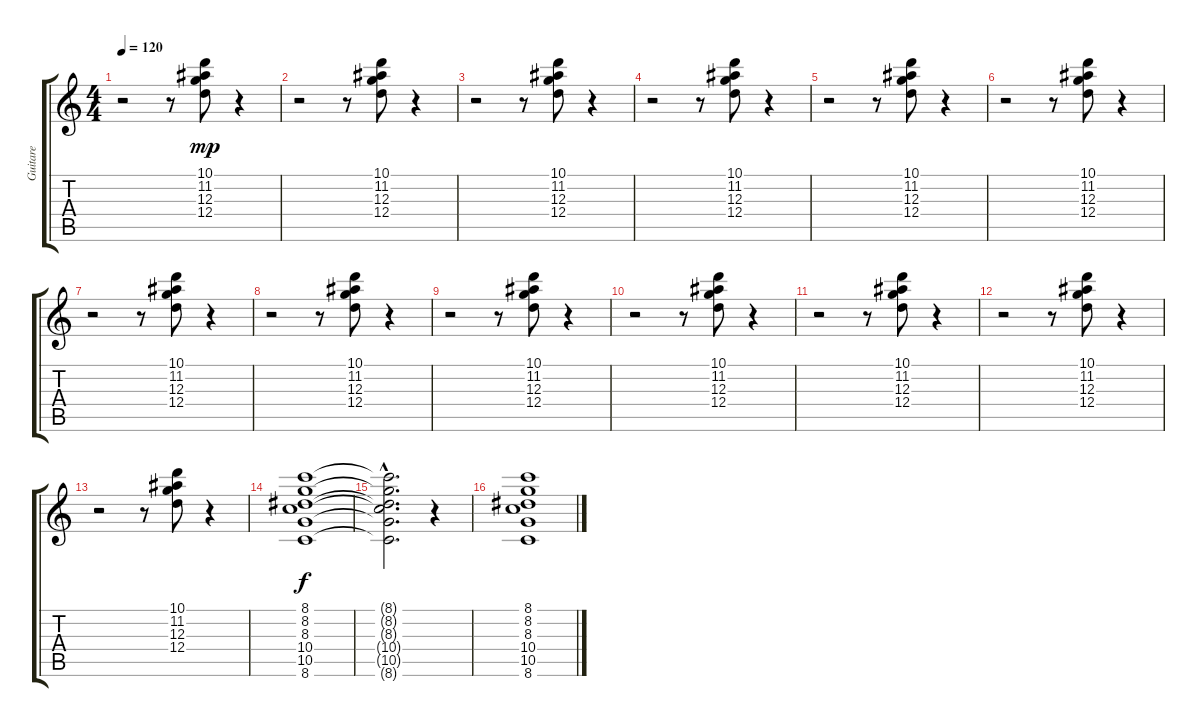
\track ("Guitare" "Guitare") {instrument electricguitarclean}
\staff {score tabs}
\tuning (E4 B3 G3 D3 A2 E2) {hide}
\ts (4 4)
\tempo 120
\clef g2
\ks c
r.2{dy mp} r.8 (10.1 11.2 12.3 12.4).8 r.4 |
r.2 r.8 (10.1 11.2 12.3 12.4).8 r.4 |
r.2 r.8 (10.1 11.2 12.3 12.4).8 r.4 |
r.2 r.8 (10.1 11.2 12.3 12.4).8 r.4 |
r.2 r.8 (10.1 11.2 12.3 12.4).8 r.4 |
r.2 r.8 (10.1 11.2 12.3 12.4).8 r.4 |
r.2 r.8 (10.1 11.2 12.3 12.4).8 r.4 |
r.2 r.8 (10.1 11.2 12.3 12.4).8 r.4 |
r.2 r.8 (10.1 11.2 12.3 12.4).8 r.4 |
r.2 r.8 (10.1 11.2 12.3 12.4).8 r.4 |
r.2 r.8 (10.1 11.2 12.3 12.4).8 r.4 |
r.2 r.8 (10.1 11.2 12.3 12.4).8 r.4 |
r.2 r.8 (10.1 11.2 12.3 12.4).8 r.4 |
(8.1 8.2 8.3 10.4 10.5 8.6).1{dy f} |
(8.1{hac t} 8.2{hac t} 8.3{hac t} 10.4{hac t} 10.5{hac t} 8.6{hac t}).2{d} r.4 |
(8.1 8.2 8.3 10.4 10.5 8.6).1
